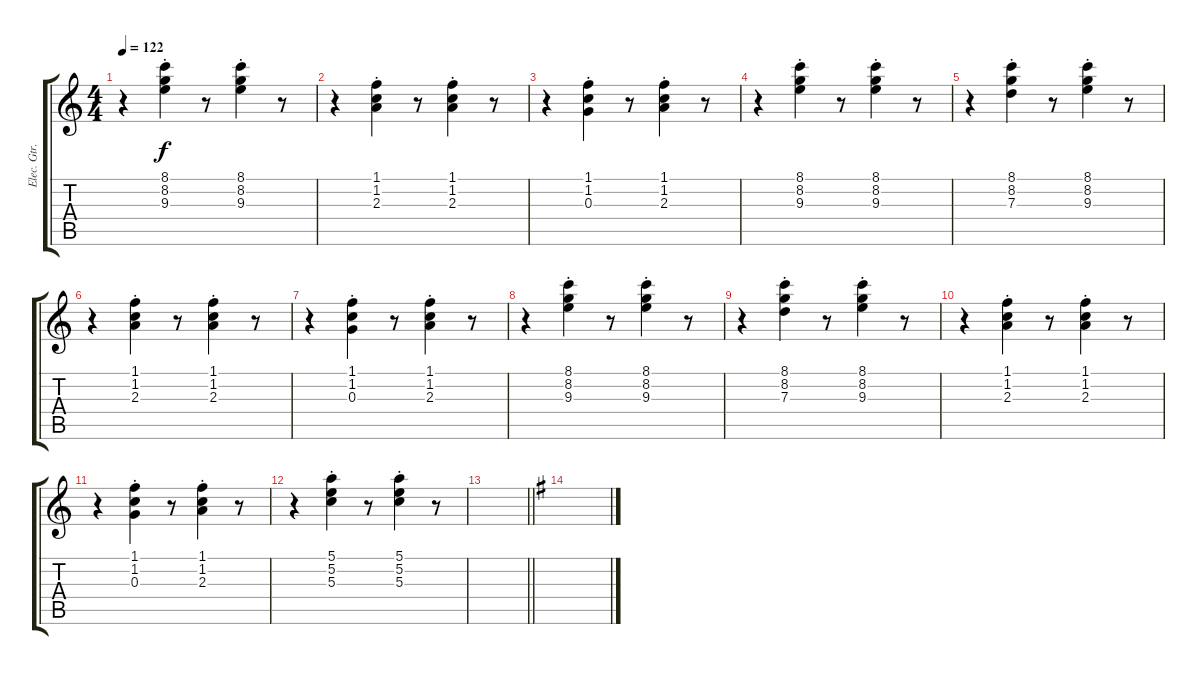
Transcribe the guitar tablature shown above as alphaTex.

\track ("Elec. Gtr. 1" "Elec. Gtr.") {instrument electricguitarclean}
\staff {score tabs}
\tuning (E4 B3 G3 D3 A2 E2) {hide}
\ts (4 4)
\tempo 122
\clef g2
\ks c
r.4{dy f} (8.1{st} 8.2{st} 9.3{st}).4 r.8 (8.1{st} 8.2{st} 9.3{st}).4 r.8 |
r.4 (1.1{st} 1.2{st} 2.3{st}).4 r.8 (1.1{st} 1.2{st} 2.3{st}).4 r.8 |
r.4 (1.1{st} 1.2{st} 0.3{st}).4 r.8 (1.1{st} 1.2{st} 2.3{st}).4 r.8 |
r.4 (8.1{st} 8.2{st} 9.3{st}).4 r.8 (8.1{st} 8.2{st} 9.3{st}).4 r.8 |
r.4 (8.1{st} 8.2{st} 7.3{st}).4 r.8 (8.1{st} 8.2{st} 9.3{st}).4 r.8 |
r.4 (1.1{st} 1.2{st} 2.3{st}).4 r.8 (1.1{st} 1.2{st} 2.3{st}).4 r.8 |
r.4 (1.1{st} 1.2{st} 0.3{st}).4 r.8 (1.1{st} 1.2{st} 2.3{st}).4 r.8 |
r.4 (8.1{st} 8.2{st} 9.3{st}).4 r.8 (8.1{st} 8.2{st} 9.3{st}).4 r.8 |
r.4 (8.1{st} 8.2{st} 7.3{st}).4 r.8 (8.1{st} 8.2{st} 9.3{st}).4 r.8 |
r.4 (1.1{st} 1.2{st} 2.3{st}).4 r.8 (1.1{st} 1.2{st} 2.3{st}).4 r.8 |
r.4 (1.1{st} 1.2{st} 0.3{st}).4 r.8 (1.1{st} 1.2{st} 2.3{st}).4 r.8 |
r.4 (5.1{st} 5.2{st} 5.3{st}).4 r.8 (5.1{st} 5.2{st} 5.3{st}).4 r.8 |
\barLineRight lightlight
|
\ks g
